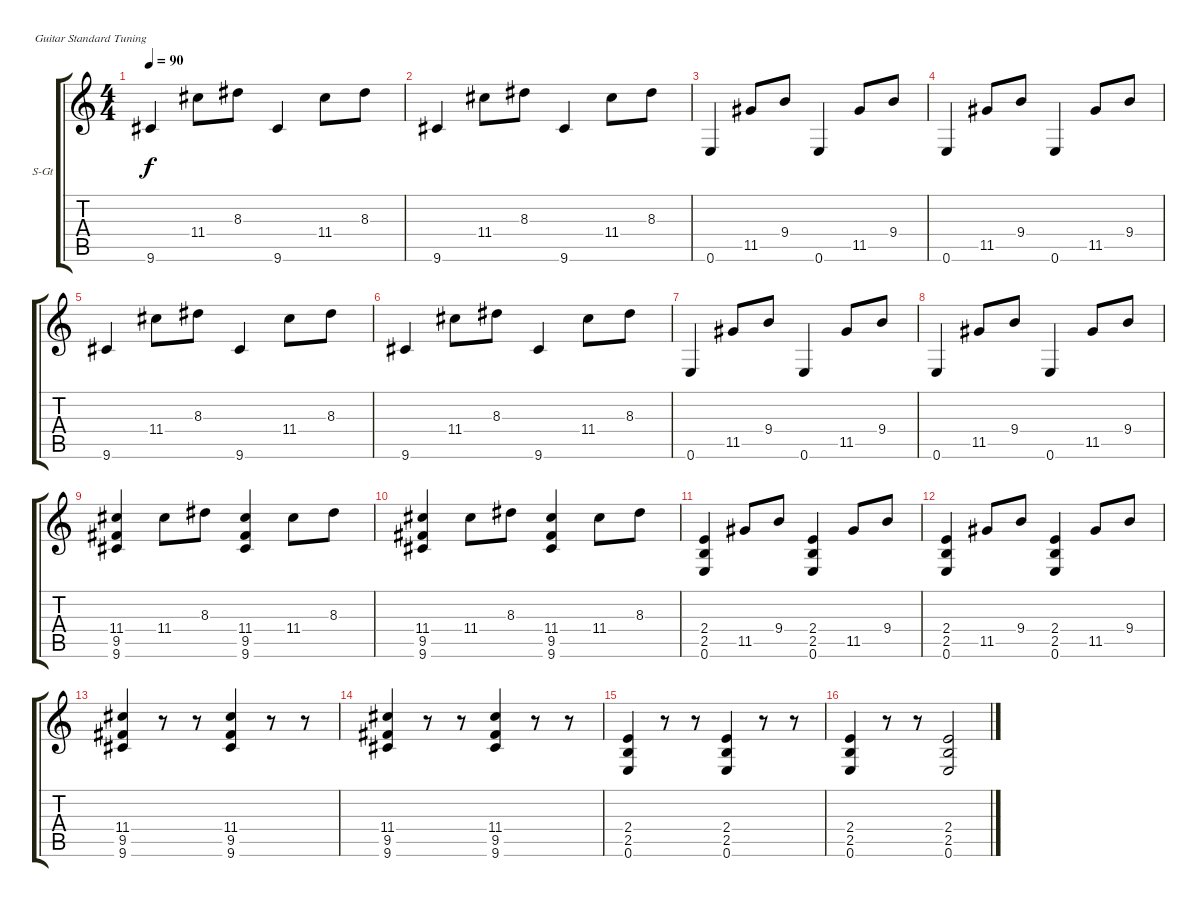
\bracketExtendMode groupsimilarinstruments
\firstSystemTrackNameOrientation horizontal
\otherSystemsTrackNameOrientation horizontal
\track ("Track 1" "S-Gt") {instrument acousticguitarsteel}
\staff {score tabs}
\tuning (E4 B3 G3 D3 A2 E2)
\ts (4 4)
\tempo 90
\clef g2
\ks c
9.6.4{dy f} 11.4.8 8.3.8 9.6.4 11.4.8 8.3.8 |
9.6.4 11.4.8 8.3.8 9.6.4 11.4.8 8.3.8 |
0.6.4 11.5.8 9.4.8 0.6.4 11.5.8 9.4.8 |
0.6.4 11.5.8 9.4.8 0.6.4 11.5.8 9.4.8 |
9.6.4 11.4.8 8.3.8 9.6.4 11.4.8 8.3.8 |
9.6.4 11.4.8 8.3.8 9.6.4 11.4.8 8.3.8 |
0.6.4 11.5.8 9.4.8 0.6.4 11.5.8 9.4.8 |
0.6.4 11.5.8 9.4.8 0.6.4 11.5.8 9.4.8 |
(9.6 9.5 11.4).4 11.4.8 8.3.8 (9.6 11.4 9.5).4 11.4.8 8.3.8 |
(9.6 9.5 11.4).4 11.4.8 8.3.8 (9.6 11.4 9.5).4 11.4.8 8.3.8 |
(0.6 2.5 2.4).4 11.5.8 9.4.8 (0.6 2.5 2.4).4 11.5.8 9.4.8 |
(0.6 2.5 2.4).4 11.5.8 9.4.8 (0.6 2.5 2.4).4 11.5.8 9.4.8 |
(9.6 9.5 11.4).4 r.8 r.8 (9.6 11.4 9.5).4 r.8 r.8 |
(9.6 9.5 11.4).4 r.8 r.8 (9.6 11.4 9.5).4 r.8 r.8 |
(0.6 2.5 2.4).4 r.8 r.8 (0.6 2.5 2.4).4 r.8 r.8 |
(0.6 2.5 2.4).4 r.8 r.8 (0.6 2.5 2.4).2
